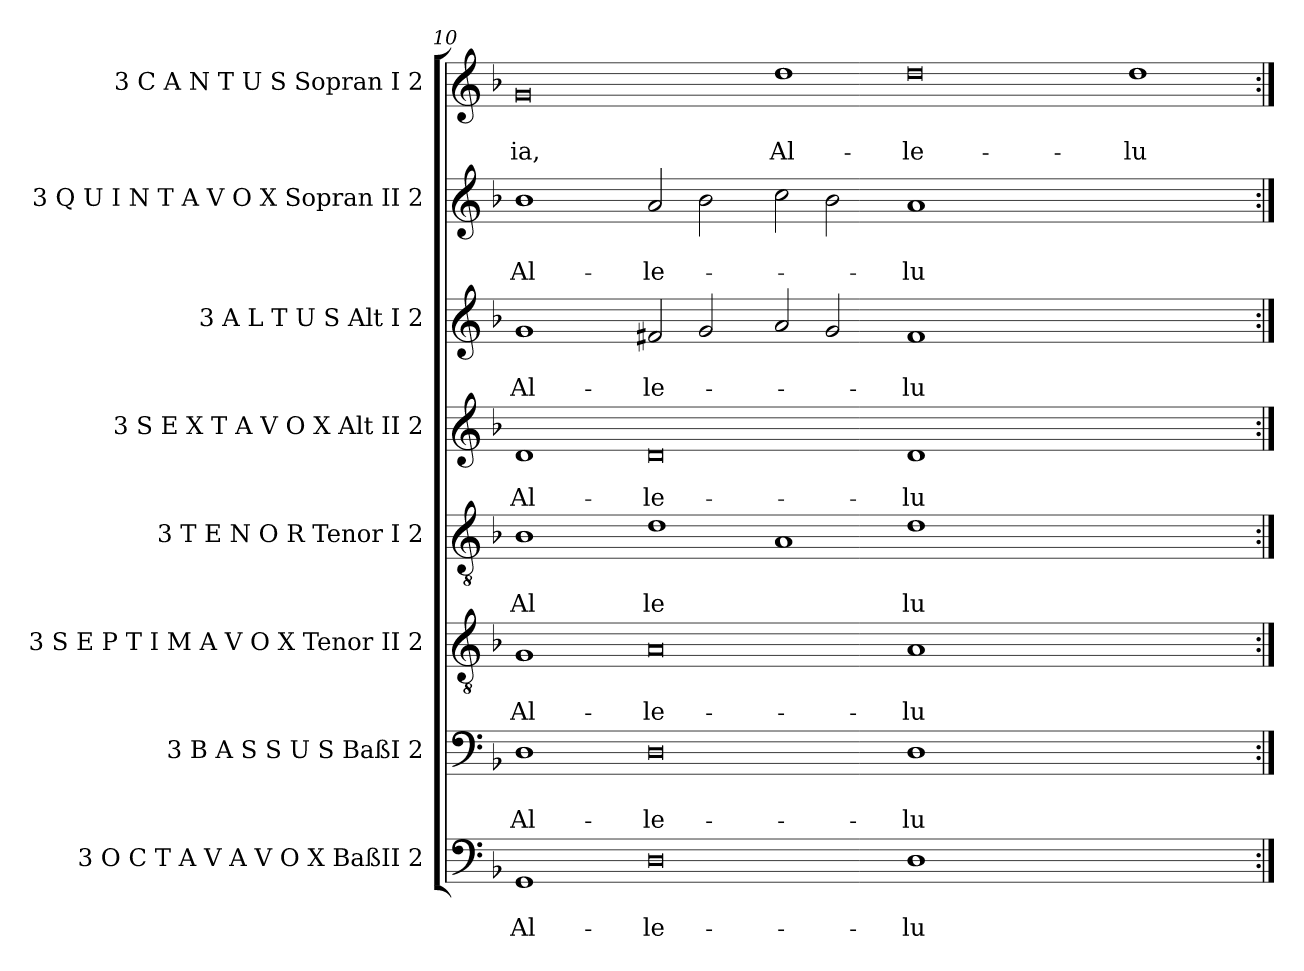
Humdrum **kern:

**kern	**text	**text	**kern	**text	**text	**kern	**text	**text	**kern	**text	**text	**kern	**text	**text	**kern	**text	**text	**kern	**text	**text	**kern	**text	**text
*part8	*part8	*part8	*part7	*part7	*part7	*part6	*part6	*part6	*part5	*part5	*part5	*part4	*part4	*part4	*part3	*part3	*part3	*part2	*part2	*part2	*part1	*part1	*part1
*staff8	*staff8	*staff8	*staff7	*staff7	*staff7	*staff6	*staff6	*staff6	*staff5	*staff5	*staff5	*staff4	*staff4	*staff4	*staff3	*staff3	*staff3	*staff2	*staff2	*staff2	*staff1	*staff1	*staff1
*I"3  O C T A V A V O X  BaßII  2	*	*	*I"3  B A S S U S  BaßI  2	*	*	*I"3  S E P T I M A V O X  Tenor II  2	*	*	*I"3  T E N O R  Tenor I  2	*	*	*I"3  S E X T A V O X  Alt II  2	*	*	*I"3  A L T U S  Alt I  2	*	*	*I"3  Q U I N T A V O X  Sopran II  2	*	*	*I"3  C A N T U S  Sopran I  2	*	*
!!LO:PB:g=z
*clefF4	*	*	*clefF4	*	*	*clefGv2	*	*	*clefGv2	*	*	*clefG2	*	*	*clefG2	*	*	*clefG2	*	*	*clefG2	*	*
*ITrd-3c-5	*	*	*ITrd-3c-5	*	*	*ITrd-3c-5	*	*	*	*	*	*ITrd-3c-5	*	*	*ITrd-3c-5	*	*	*ITrd-3c-5	*	*	*ITrd-3c-5	*	*
*k[b-e-]	*	*	*k[b-e-]	*	*	*k[b-e-]	*	*	*k[b-]	*	*	*k[b-e-]	*	*	*k[b-e-]	*	*	*k[b-e-]	*	*	*k[b-e-]	*	*
*B-:	*	*	*B-:	*	*	*B-:	*	*	*F:	*	*	*B-:	*	*	*B-:	*	*	*B-:	*	*	*B-:	*	*
=10	=10	=10	=10	=10	=10	=10	=10	=10	=10	=10	=10	=10	=10	=10	=10	=10	=10	=10	=10	=10	=10	=10	=10
!	!	!LO:LY:b:cj	!	!	!LO:LY:b:cj	!	!	!LO:LY:b:cj	!	!	!LO:LY:b:cj	!	!	!LO:LY:b:cj	!	!	!LO:LY:b:cj	!	!	!LO:LY:b:cj	!	!	!LO:LY:b:cj
*^	*	*	*^	*	*	*^	*	*	*^	*	*	*^	*	*	*	*	*	*^	*	*	*^	*	*
*	*	*	*	*	*	*	*	*	*	*	*	*	*^	*	*	*	*	*	*	*	*	*	*	*	*	*	*	*	*	*
1C	2ryy	.	Al-	1G	2ryy	.	Al-	1c	2ryy	.	Al-	1B-	2ryy	2ryy	.	Al	1g	2ryy	.	Al-	1cc	.	Al-	1ee-	2ryy	.	Al-	0cc	1ryy	.	-ia,
.	8ryy	.	.	.	8ryy	.	.	.	8ryy	.	.	.	8ryy	8.ryy	.	.	.	8ryy	.	.	.	.	.	.	8ryy	.	.	.	.	.	.
.	32.ryy	.	.	.	32.ryy	.	.	.	32.ryy	.	.	.	32.ryy	.	.	.	.	32ryy	.	.	.	.	.	.	32ryy	.	.	.	.	.	.
.	.	.	.	.	.	.	.	.	.	.	.	.	.	.	.	.	.	1ryy	.	.	.	.	.	.	1ryy	.	.	.	.	.	.
.	1ryy	.	.	.	1ryy	.	.	.	1ryy	.	.	.	1ryy	.	.	.	.	.	.	.	.	.	.	.	.	.	.	.	.	.	.
.	.	.	.	.	.	.	.	.	.	.	.	.	.	1ryy	.	.	.	.	.	.	.	.	.	.	.	.	.	.	.	.	.
!	!	!	!LO:LY:b:cj	!	!	!	!LO:LY:b:cj	!	!	!	!LO:LY:b:cj	!	!	!	!	!LO:LY:b:cj	!	!	!	!LO:LY:b:cj	!	!	!LO:LY:b:cj	!	!	!	!LO:LY:b:cj	!	!	!	!
0G	.	.	-le-	0G	.	.	-le-	0d	.	.	-le-	1d	.	.	.	le	0g	.	.	-le-	2bn/	.	-le-	2dd/	.	.	-le-	.	1ryy	.	.
.	.	.	.	.	.	.	.	.	.	.	.	.	.	.	.	.	.	.	.	.	2cc/	.	.	2ee-\	.	.	.	.	.	.	.
.	.	.	.	.	.	.	.	.	.	.	.	.	.	.	.	.	.	1ryy	.	.	.	.	.	.	1ryy	.	.	.	.	.	.
.	1ryy	.	.	.	1ryy	.	.	.	1ryy	.	.	.	1ryy	.	.	.	.	.	.	.	.	.	.	.	.	.	.	.	.	.	.
.	.	.	.	.	.	.	.	.	.	.	.	.	.	1ryy	.	.	.	.	.	.	.	.	.	.	.	.	.	.	.	.	.
!	!	!	!	!	!	!	!	!	!	!	!	!	!	!	!	!	!	!	!	!	!	!	!	!	!	!	!	!	!	!	!LO:LY:b:cj
.	.	.	.	.	.	.	.	.	.	.	.	1A	.	.	.	.	.	.	.	.	2dd/	.	.	2ff\	.	.	.	1gg	2ryy	.	Al-
.	.	.	.	.	.	.	.	.	.	.	.	.	.	.	.	.	.	.	.	.	2cc/	.	.	2ee-\	.	.	.	.	8ryy	.	.
.	.	.	.	.	.	.	.	.	.	.	.	.	.	.	.	.	.	.	.	.	.	.	.	.	.	.	.	.	32.ryy	.	.
.	.	.	.	.	.	.	.	.	.	.	.	.	.	.	.	.	.	1ryy	.	.	.	.	.	.	1ryy	.	.	.	.	.	.
.	1ryy	.	.	.	1ryy	.	.	.	1ryy	.	.	.	1ryy	.	.	.	.	.	.	.	.	.	.	.	.	.	.	.	1ryy	.	.
.	.	.	.	.	.	.	.	.	.	.	.	.	.	1ryy	.	.	.	.	.	.	.	.	.	.	.	.	.	.	.	.	.
!	!	!	!LO:LY:b:cj	!	!	!	!LO:LY:b:cj	!	!	!	!LO:LY:b:cj	!	!	!	!	!LO:LY:b:cj	!	!	!	!LO:LY:b:cj	!	!	!LO:LY:b:cj	!	!	!	!LO:LY:b:cj	!	!	!	!LO:LY:b:cj
1G	.	.	-lu-	1G	.	.	-lu-	1d	.	.	-lu-	1d	.	.	.	lu	1g	.	.	-lu-	1b	.	-lu-	1dd	.	.	-lu-	0gg	.	.	-le-
.	.	.	.	.	.	.	.	.	.	.	.	.	.	.	.	.	.	1ryy	.	.	.	.	.	.	1ryy	.	.	.	.	.	.
.	1ryy	.	.	.	1ryy	.	.	.	1ryy	.	.	.	1ryy	.	.	.	.	.	.	.	.	.	.	.	.	.	.	.	1ryy	.	.
.	.	.	.	.	.	.	.	.	.	.	.	.	.	1ryy	.	.	.	.	.	.	.	.	.	.	.	.	.	.	.	.	.
0ryy	.	.	.	0ryy	.	.	.	0ryy	.	.	.	0ryy	.	.	.	.	0ryy	.	.	.	0ryy	.	.	0ryy	.	.	.	.	.	.	.
.	.	.	.	.	.	.	.	.	.	.	.	.	.	.	.	.	.	1ryy	.	.	.	.	.	.	1ryy	.	.	.	.	.	.
.	1ryy	.	.	.	1ryy	.	.	.	1ryy	.	.	.	1ryy	.	.	.	.	.	.	.	.	.	.	.	.	.	.	.	1ryy	.	.
.	.	.	.	.	.	.	.	.	.	.	.	.	.	1ryy	.	.	.	.	.	.	.	.	.	.	.	.	.	.	.	.	.
!	!	!	!	!	!	!	!	!	!	!	!	!	!	!	!	!	!	!	!	!	!	!	!	!	!	!	!	!	!	!	!LO:LY:b:cj
.	.	.	.	.	.	.	.	.	.	.	.	.	.	.	.	.	.	.	.	.	.	.	.	.	.	.	.	1gg	.	.	-lu-
.	.	.	.	.	.	.	.	.	.	.	.	.	.	.	.	.	.	4ryy	.	.	.	.	.	.	4ryy	.	.	.	.	.	.
.	4ryy	.	.	.	4ryy	.	.	.	4ryy	.	.	.	4ryy	.	.	.	.	.	.	.	.	.	.	.	.	.	.	.	4ryy	.	.
.	.	.	.	.	.	.	.	.	.	.	.	.	.	4ryy	.	.	.	.	.	.	.	.	.	.	.	.	.	.	.	.	.
.	.	.	.	.	.	.	.	.	.	.	.	.	.	.	.	.	.	16.ryy	.	.	.	.	.	.	16.ryy	.	.	.	.	.	.
.	16ryy	.	.	.	16ryy	.	.	.	16ryy	.	.	.	16ryy	.	.	.	.	.	.	.	.	.	.	.	.	.	.	.	16ryy	.	.
.	.	.	.	.	.	.	.	.	.	.	.	.	.	16ryy	.	.	.	.	.	.	.	.	.	.	.	.	.	.	.	.	.
.	64ryy	.	.	.	64ryy	.	.	.	64ryy	.	.	.	64ryy	.	.	.	.	.	.	.	.	.	.	.	.	.	.	.	64ryy	.	.
*v	*v	*	*	*	*	*	*	*v	*v	*	*	*v	*v	*v	*	*	*v	*v	*	*	*	*	*	*v	*v	*	*	*v	*v	*	*
*	*	*	*v	*v	*	*	*	*	*	*	*	*	*	*	*	*	*	*	*	*	*	*	*	*
=:|!	=:|!	=:|!	=:|!	=:|!	=:|!	=:|!	=:|!	=:|!	=:|!	=:|!	=:|!	=:|!	=:|!	=:|!	=:|!	=:|!	=:|!	=:|!	=:|!	=:|!	=:|!	=:|!	=:|!
*-	*-	*-	*-	*-	*-	*-	*-	*-	*-	*-	*-	*-	*-	*-	*-	*-	*-	*-	*-	*-	*-	*-	*-
